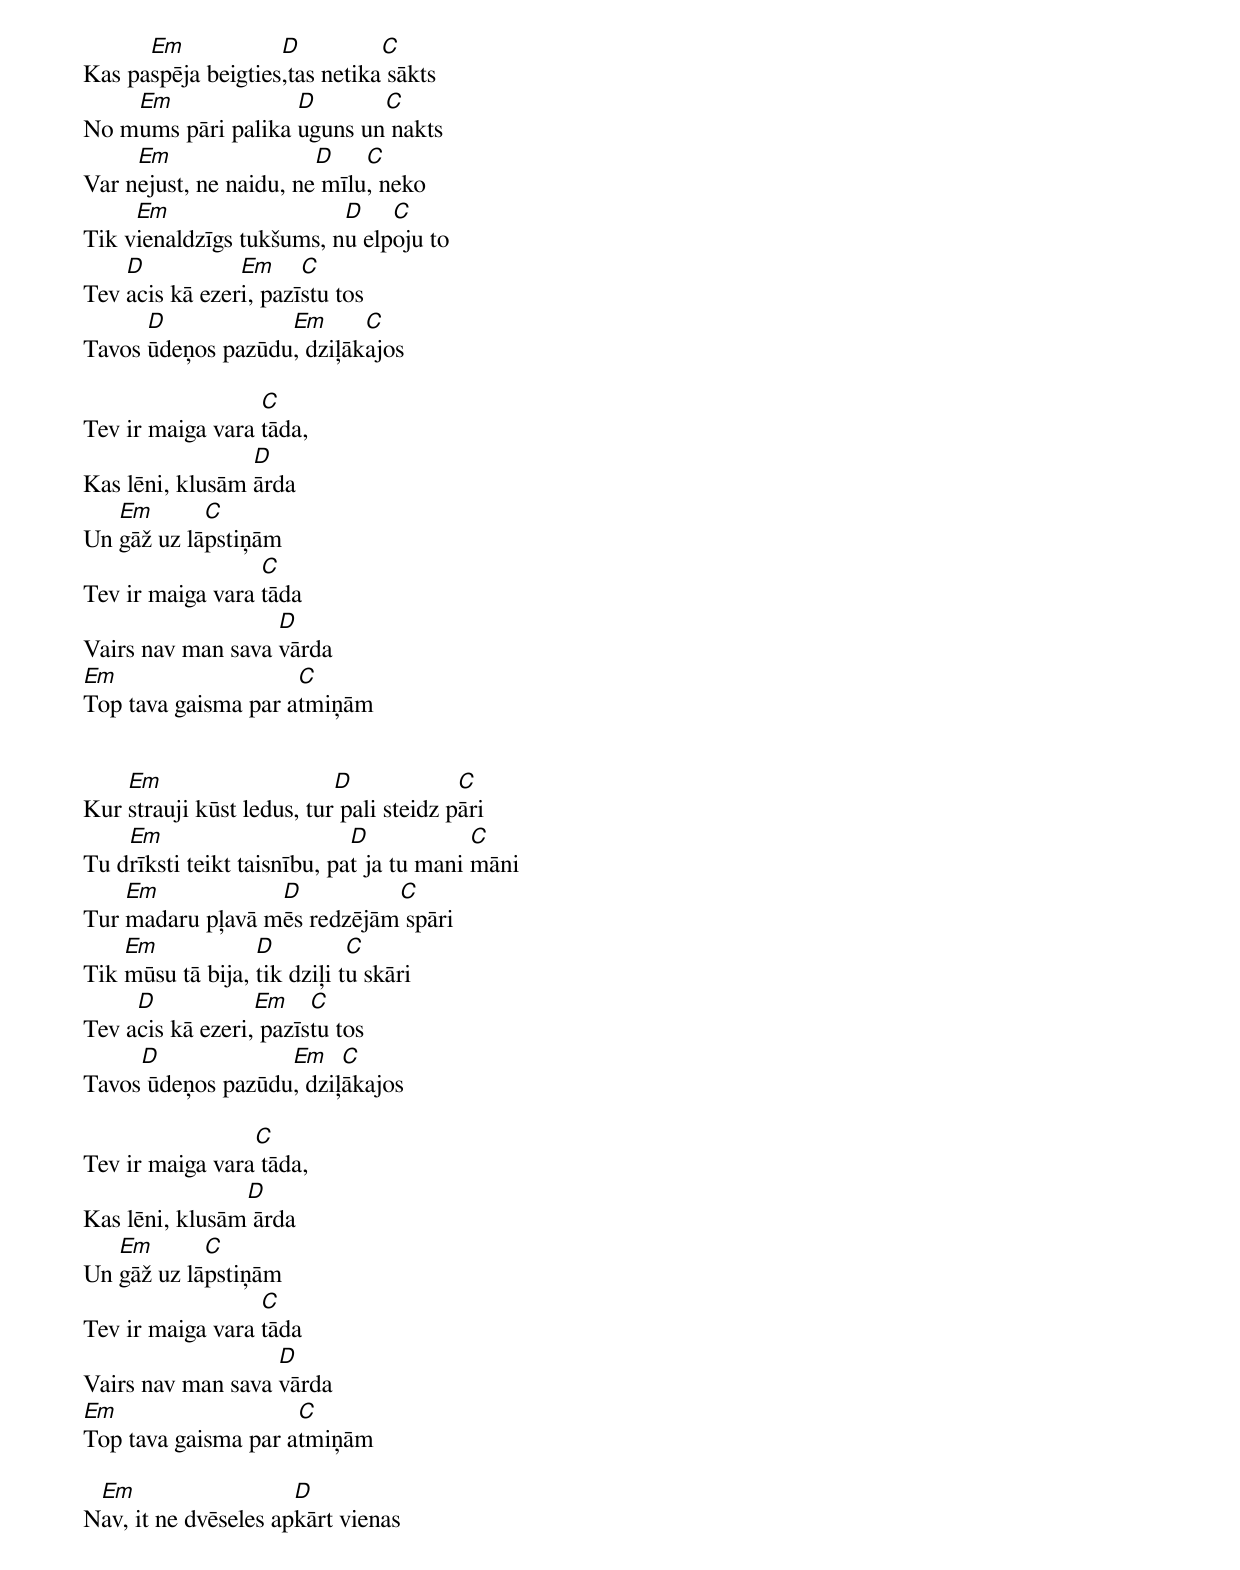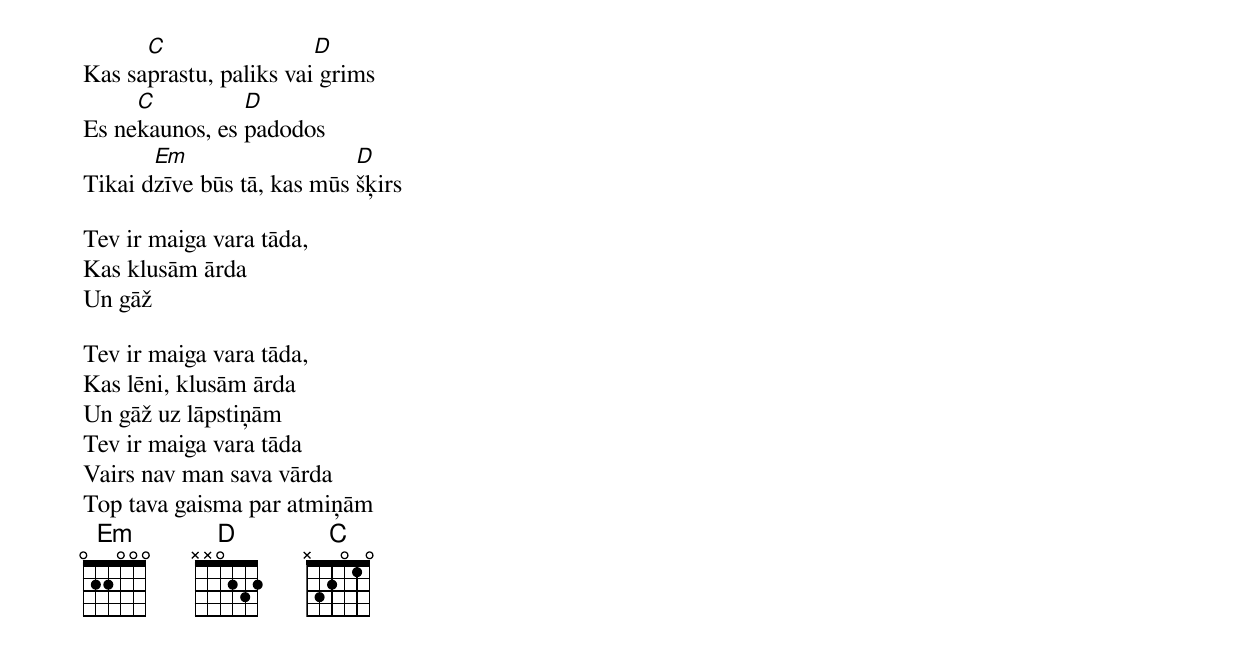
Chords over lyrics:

      Em            D          C
Kas paspēja beigties,tas netika sākts
    Em              D       C
No mums pāri palika uguns un nakts
     Em                 D    C
Var nejust, ne naidu, ne mīlu, neko
     Em                   D    C
Tik vienaldzīgs tukšums, nu elpoju to
    D           Em     C
Tev acis kā ezeri, pazīstu tos
      D            Em      C
Tavos ūdeņos pazūdu, dziļākajos

                  C
Tev ir maiga vara tāda,
                 D
Kas lēni, klusām ārda
   Em       C
Un gāž uz lāpstiņām
                  C
Tev ir maiga vara tāda
                   D
Vairs nav man sava vārda
Em                   C
Top tava gaisma par atmiņām


    Em                     D             C
Kur strauji kūst ledus, tur pali steidz pāri
    Em                       D            C
Tu drīksti teikt taisnību, pat ja tu mani māni
    Em            D          C
Tur madaru pļavā mēs redzējām spāri
    Em            D          C
Tik mūsu tā bija, tik dziļi tu skāri
     D            Em    C
Tev acis kā ezeri, pazīstu tos
     D             Em    C
Tavos ūdeņos pazūdu, dziļākajos

                 C
Tev ir maiga vara tāda,
                D
Kas lēni, klusām ārda
   Em       C
Un gāž uz lāpstiņām
                  C
Tev ir maiga vara tāda
                   D
Vairs nav man sava vārda
Em                   C
Top tava gaisma par atmiņām

 Em                   D
Nav, it ne dvēseles apkārt vienas
      C                 D
Kas saprastu, paliks vai grims
     C          D
Es nekaunos, es padodos
       Em                   D
Tikai dzīve būs tā, kas mūs šķirs

Tev ir maiga vara tāda,
Kas klusām ārda
Un gāž

Tev ir maiga vara tāda,
Kas lēni, klusām ārda
Un gāž uz lāpstiņām
Tev ir maiga vara tāda
Vairs nav man sava vārda
Top tava gaisma par atmiņām
